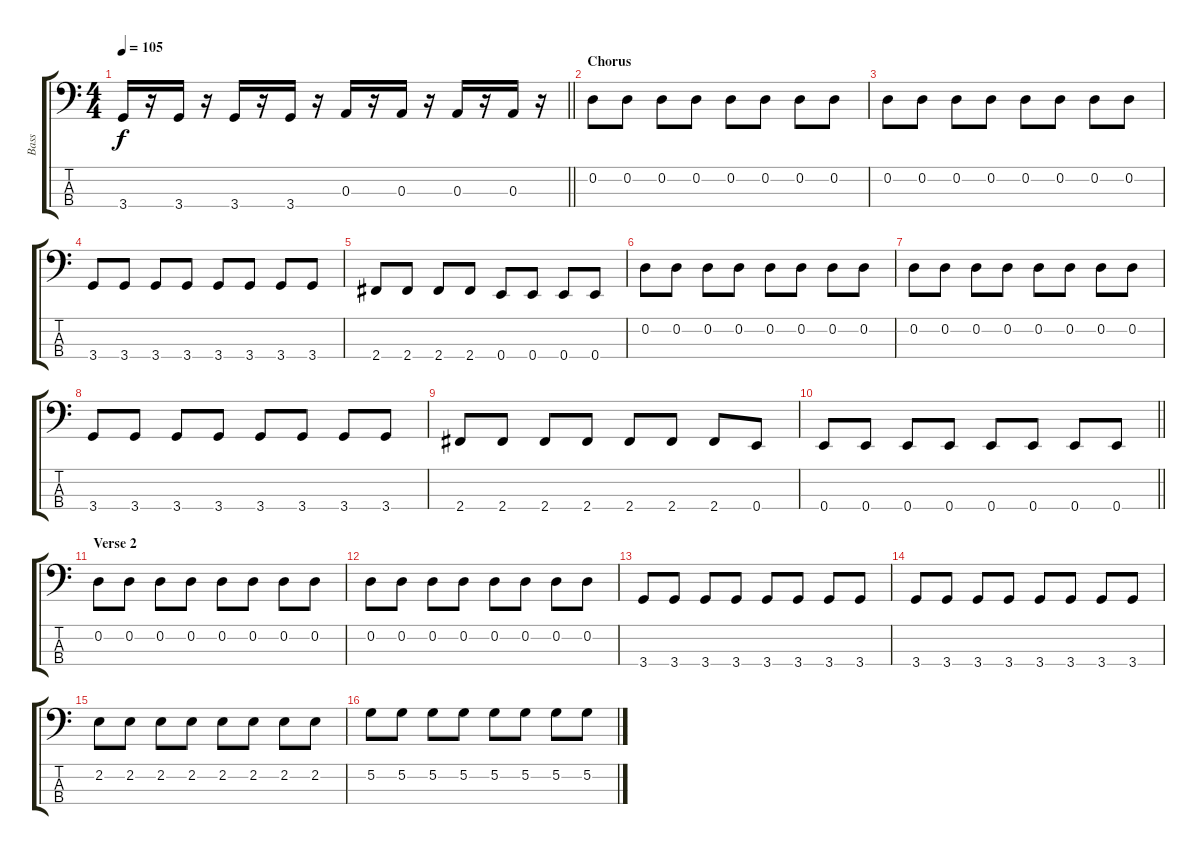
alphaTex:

\track ("Bass" "Bass") {instrument electricbassfinger}
\staff {score tabs}
\tuning (G2 D2 A1 E1) {hide}
\ts (4 4)
\tempo 105
\clef f4
\barLineRight lightlight
\ks c
3.4.16{dy f} r.16 3.4.16 r.16 3.4.16 r.16 3.4.16 r.16 0.3.16 r.16 0.3.16 r.16 0.3.16 r.16 0.3.16 r.16 |
\section ("" "Chorus")
0.2.8 0.2.8 0.2.8 0.2.8 0.2.8 0.2.8 0.2.8 0.2.8 |
0.2.8 0.2.8 0.2.8 0.2.8 0.2.8 0.2.8 0.2.8 0.2.8 |
3.4.8 3.4.8 3.4.8 3.4.8 3.4.8 3.4.8 3.4.8 3.4.8 |
2.4.8 2.4.8 2.4.8 2.4.8 0.4.8 0.4.8 0.4.8 0.4.8 |
0.2.8 0.2.8 0.2.8 0.2.8 0.2.8 0.2.8 0.2.8 0.2.8 |
0.2.8 0.2.8 0.2.8 0.2.8 0.2.8 0.2.8 0.2.8 0.2.8 |
3.4.8 3.4.8 3.4.8 3.4.8 3.4.8 3.4.8 3.4.8 3.4.8 |
2.4.8 2.4.8 2.4.8 2.4.8 2.4.8 2.4.8 2.4.8 0.4.8 |
\barLineRight lightlight
0.4.8 0.4.8 0.4.8 0.4.8 0.4.8 0.4.8 0.4.8 0.4.8 |
\section ("" "Verse 2")
0.2.8 0.2.8 0.2.8 0.2.8 0.2.8 0.2.8 0.2.8 0.2.8 |
0.2.8 0.2.8 0.2.8 0.2.8 0.2.8 0.2.8 0.2.8 0.2.8 |
3.4.8 3.4.8 3.4.8 3.4.8 3.4.8 3.4.8 3.4.8 3.4.8 |
3.4.8 3.4.8 3.4.8 3.4.8 3.4.8 3.4.8 3.4.8 3.4.8 |
2.2.8 2.2.8 2.2.8 2.2.8 2.2.8 2.2.8 2.2.8 2.2.8 |
5.2.8 5.2.8 5.2.8 5.2.8 5.2.8 5.2.8 5.2.8 5.2.8
